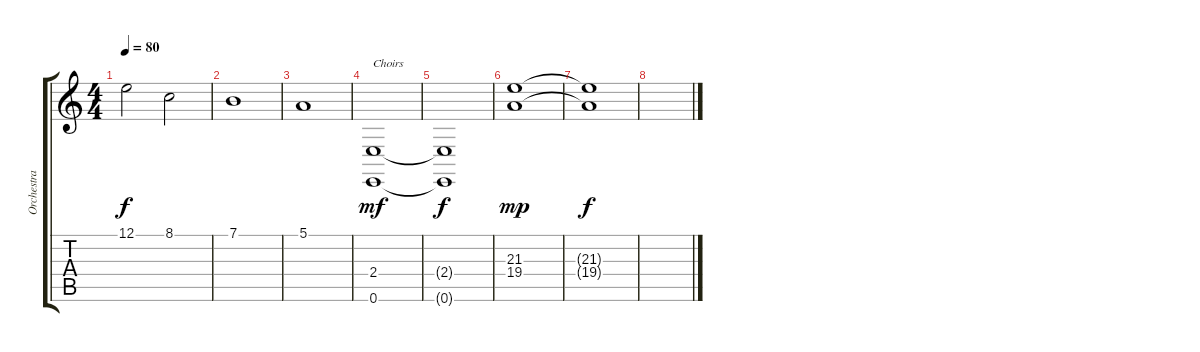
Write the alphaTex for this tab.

\track ("Orchestra" "Orchestra") {instrument flute}
\staff {score tabs}
\tuning (E4 B3 G3 D3 A2 E2) {hide}
\ts (4 4)
\tempo 80
\clef g2
\ks c
12.1.2{dy f} 8.1.2 |
7.1.1 |
5.1.1 |
\section ("" "")
(2.4 0.6).1{txt "Choirs" dy mf volume 6 balance 8 instrument choiraahs} |
(2.4{t} 0.6{t}).1{dy f} |
(21.3 19.4).1{dy mp} |
(21.3{t} 19.4{t}).1{dy f} |
\section ("" "")
